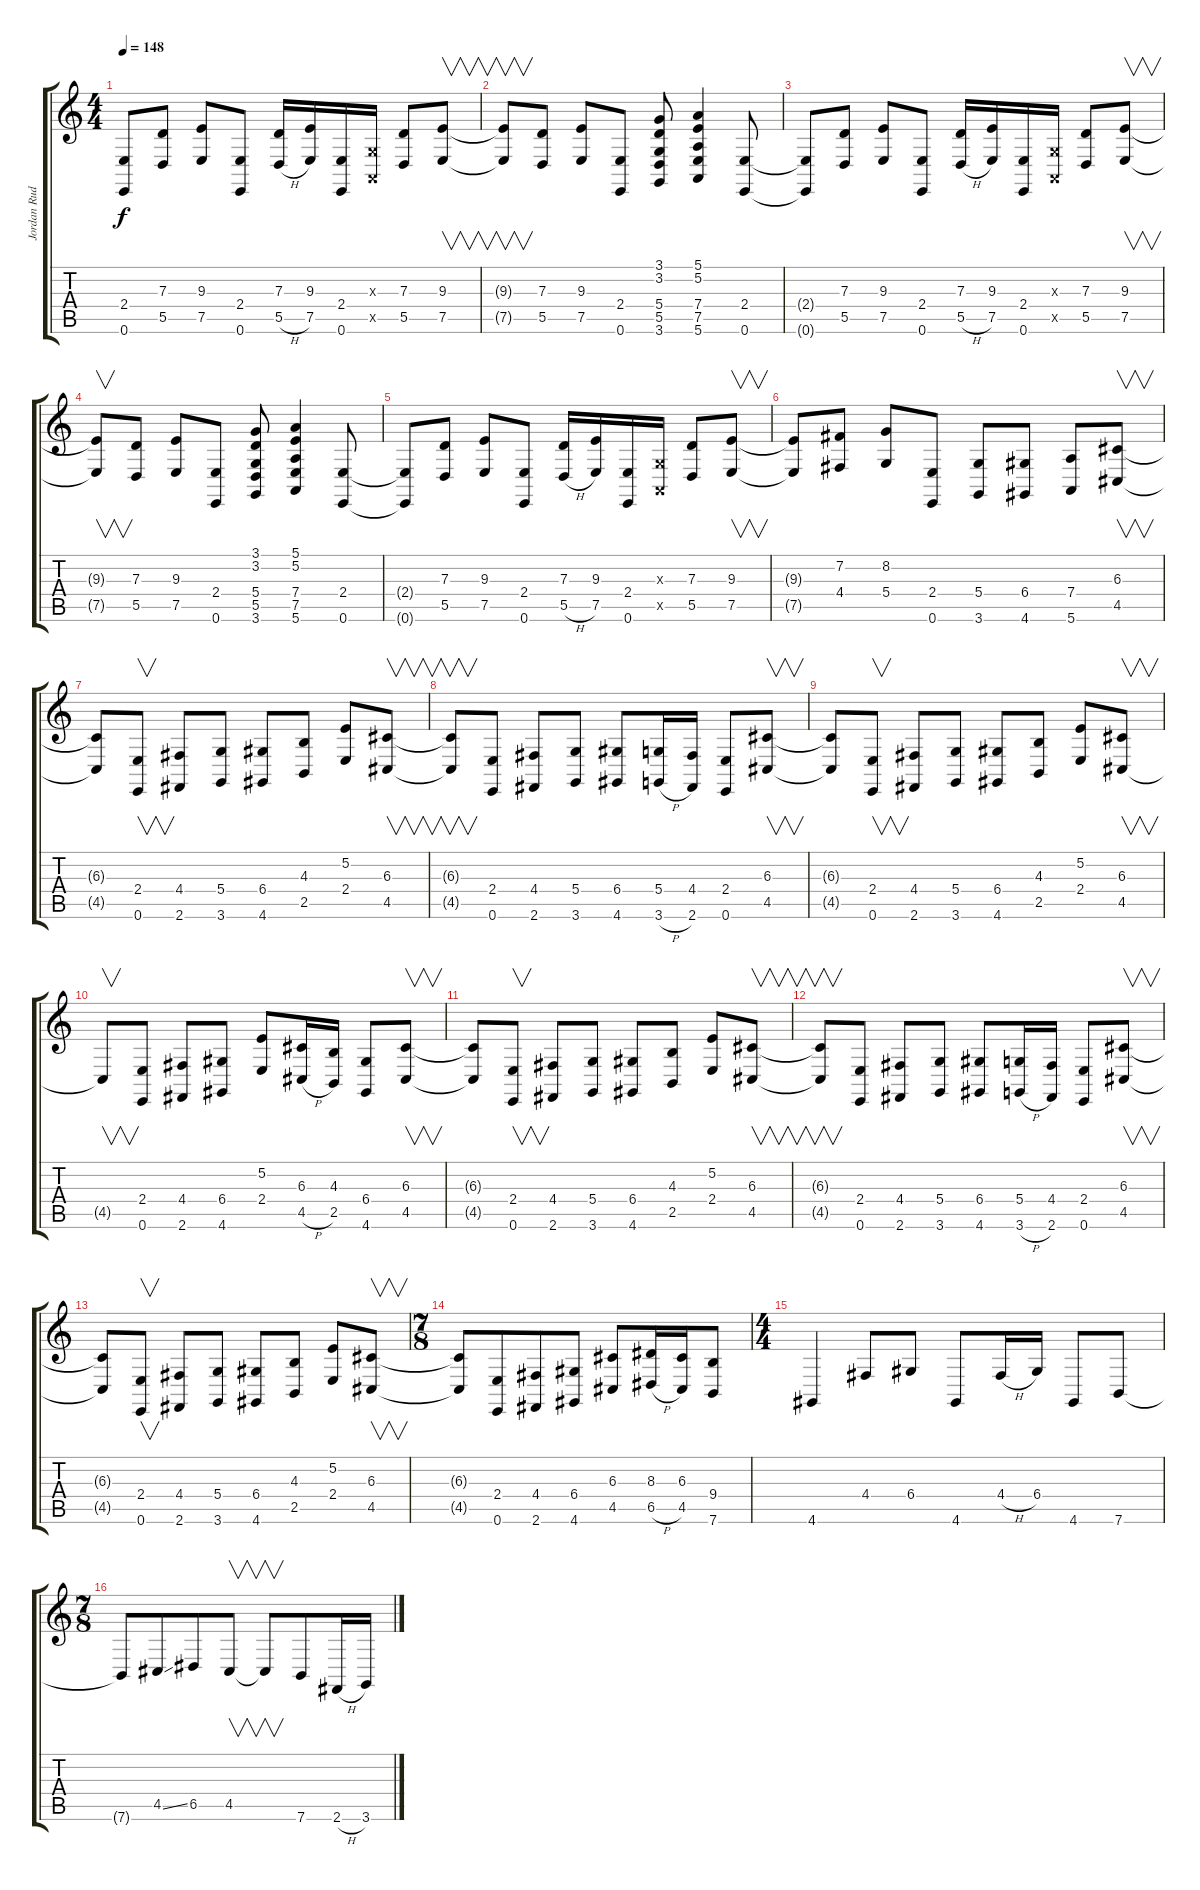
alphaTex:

\track ("Jordan Rudess - Keyboard" "Jordan Rud") {instrument stringensemble1}
\staff {score tabs}
\tuning (E4 B3 G3 D3 A2 E2) {hide}
\ts (4 4)
\tempo 148
\clef g2
\ks c
(2.4{t} 0.6{t}).8{dy f} (7.3 5.5).8 (9.3 7.5).8 (2.4 0.6).8 (7.3 5.5{h}).16 (9.3 7.5).16 (2.4 0.6).16 (0.3{x} 0.5{x}).16 (7.3 5.5).8 (9.3 7.5).8{v} |
(9.3{t} 7.5{t}).8{v} (7.3 5.5).8 (9.3 7.5).8 (2.4 0.6).8 (3.1 3.2 5.4 5.5 3.6).8 (5.1 5.2 7.4 7.5 5.6).4 (2.4 0.6).8 |
(2.4{t} 0.6{t}).8 (7.3 5.5).8 (9.3 7.5).8 (2.4 0.6).8 (7.3 5.5{h}).16 (9.3 7.5).16 (2.4 0.6).16 (0.3{x} 0.5{x}).16 (7.3 5.5).8 (9.3 7.5).8{v} |
(9.3{t} 7.5{t}).8{v} (7.3 5.5).8 (9.3 7.5).8 (2.4 0.6).8 (3.1 3.2 5.4 5.5 3.6).8 (5.1 5.2 7.4 7.5 5.6).4 (2.4 0.6).8 |
(2.4{t} 0.6{t}).8 (7.3 5.5).8 (9.3 7.5).8 (2.4 0.6).8 (7.3 5.5{h}).16 (9.3 7.5).16 (2.4 0.6).16 (0.3{x} 0.5{x}).16 (7.3 5.5).8 (9.3 7.5).8{v} |
(9.3{t} 7.5{t}).8 (7.2 4.4).8 (8.2 5.4).8 (2.4 0.6).8 (5.4 3.6).8 (6.4 4.6).8 (7.4 5.6).8 (6.3 4.5).8{v} |
(6.3{t} 4.5{t}).8 (2.4 0.6).8{v} (4.4 2.6).8 (5.4 3.6).8 (6.4 4.6).8 (4.3 2.5).8 (5.2 2.4).8 (6.3 4.5).8{v} |
(6.3{t} 4.5{t}).8{v} (2.4 0.6).8 (4.4 2.6).8 (5.4 3.6).8 (6.4 4.6).8 (5.4 3.6{h}).16 (4.4 2.6).16 (2.4 0.6).8 (6.3 4.5).8{v} |
(6.3{t} 4.5{t}).8 (2.4 0.6).8{v} (4.4 2.6).8 (5.4 3.6).8 (6.4 4.6).8 (4.3 2.5).8 (5.2 2.4).8 (6.3 4.5).8{v} |
4.5{t}.8{v} (2.4 0.6).8 (4.4 2.6).8 (6.4 4.6).8 (5.2 2.4).8 (6.3 4.5{h}).16 (4.3 2.5).16 (6.4 4.6).8 (6.3 4.5).8{v} |
(6.3{t} 4.5{t}).8 (2.4 0.6).8{v} (4.4 2.6).8 (5.4 3.6).8 (6.4 4.6).8 (4.3 2.5).8 (5.2 2.4).8 (6.3 4.5).8{v} |
(6.3{t} 4.5{t}).8{v} (2.4 0.6).8 (4.4 2.6).8 (5.4 3.6).8 (6.4 4.6).8 (5.4 3.6{h}).16 (4.4 2.6).16 (2.4 0.6).8 (6.3 4.5).8{v} |
(6.3{t} 4.5{t}).8 (2.4 0.6).8{v} (4.4 2.6).8 (5.4 3.6).8 (6.4 4.6).8 (4.3 2.5).8 (5.2 2.4).8 (6.3 4.5).8{v} |
\ts (7 8)
(6.3{t} 4.5{t}).8 (2.4 0.6).8 (4.4 2.6).8 (6.4 4.6).8 (6.3 4.5).8 (8.3 6.5{h}).16 (6.3 4.5).16 (9.4 7.6).8 |
\ts (4 4)
4.6.4 4.4.8 6.4.8 4.6.8 4.4{h}.16 6.4.16 4.6.8 7.6.8 |
\ts (7 8)
7.6{t}.8 4.5{ss}.8 6.5.8 4.5.8{v} 4.5{t}.8{v} 7.6.8 2.6{h}.16 3.6.16
